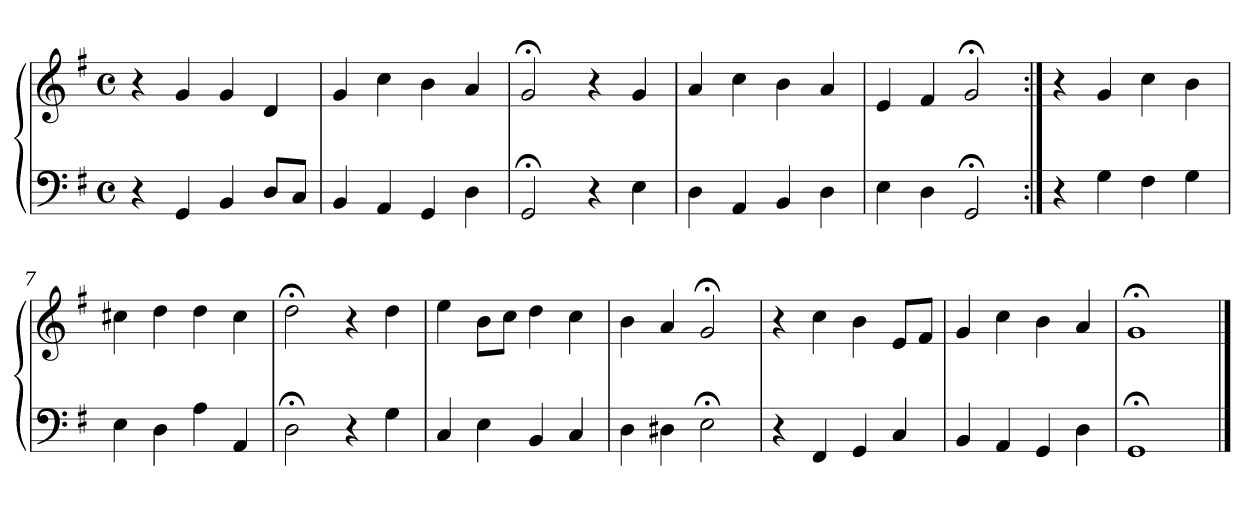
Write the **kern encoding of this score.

**kern	**kern
*part1	*part1
*staff2	*staff1
*clefF4	*clefG2
*k[f#]	*k[f#]
*M4/4	*M4/4
*met(c)	*met(c)
=1	=1
4r	4r
4GG	4g
4BB	4g
8DL	4d
8CJ	.
=2	=2
4BB	4g
4AA	4cc
4GG	4b
4D	4a
=3	=3
2GG;<	2g;<
4r	4r
4E	4g
=4	=4
4D	4a
4AA	4cc
4BB	4b
4D	4a
=5	=5
4E	4e
4D	4f#
2GG;<	2g;<
=6:|!	=6:|!
4r	4r
4G	4g
4F#	4cc
4G	4b
=7	=7
4E	4cc#X
4D	4dd
4A	4dd
4AA	4cc#
!!LO:LB:g=z
=8	=8
2D;<	2dd;<
4r	4r
4G	4dd
=9	=9
4C	4ee
4E	8bL
.	8ccJ
4BB	4dd
4C	4cc
=10	=10
4D	4b
4D#X	4a
2E;<	2g;<
=11	=11
4r	4r
4FF#	4cc
4GG	4b
4C	8eL
.	8f#J
=12	=12
4BB	4g
4AA	4cc
4GG	4b
4D	4a
=13	=13
1GG;<	1g;<
==	==
*-	*-
